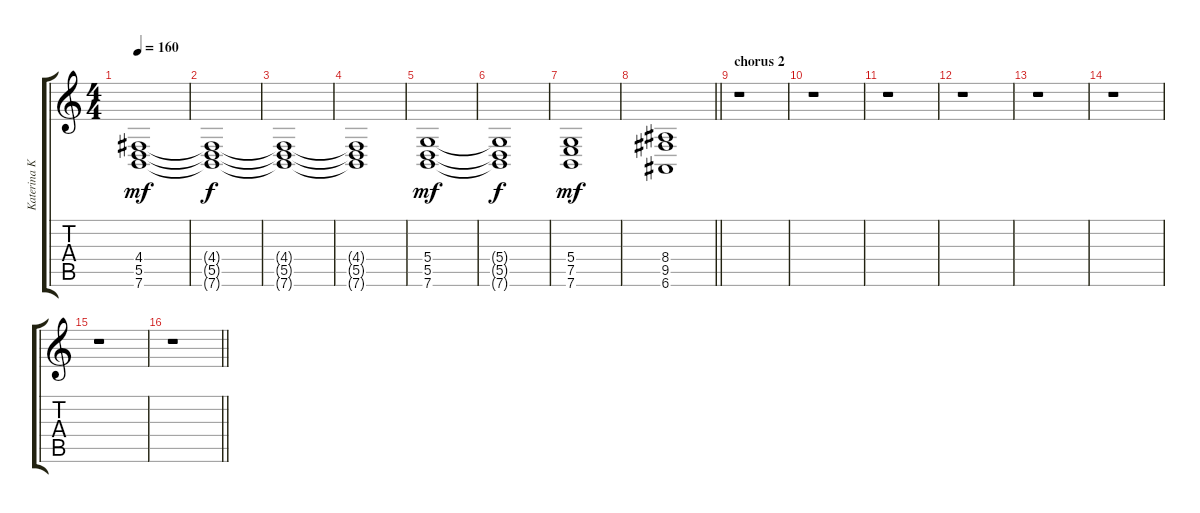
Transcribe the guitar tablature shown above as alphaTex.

\track ("Katerina Kotelnikova " "Katerina K") {instrument drawbarorgan}
\staff {score tabs}
\tuning (E4 B3 G3 D3 A2 E2) {hide}
\ts (4 4)
\tempo 160
\clef g2
\ks c
(4.4 5.5 7.6).1{dy mf} |
(4.4{t} 5.5{t} 7.6{t}).1{dy f} |
(4.4{t} 5.5{t} 7.6{t}).1 |
(4.4{t} 5.5{t} 7.6{t}).1 |
(5.4 5.5 7.6).1{dy mf} |
(5.4{t} 5.5{t} 7.6{t}).1{dy f} |
(5.4 7.5 7.6).1{dy mf} |
\barLineRight lightlight
(8.4 9.5 6.6).1 |
\section ("" "chorus 2")
r.1 |
r.1 |
r.1 |
r.1 |
r.1 |
r.1 |
r.1 |
\barLineRight lightlight
r.1
